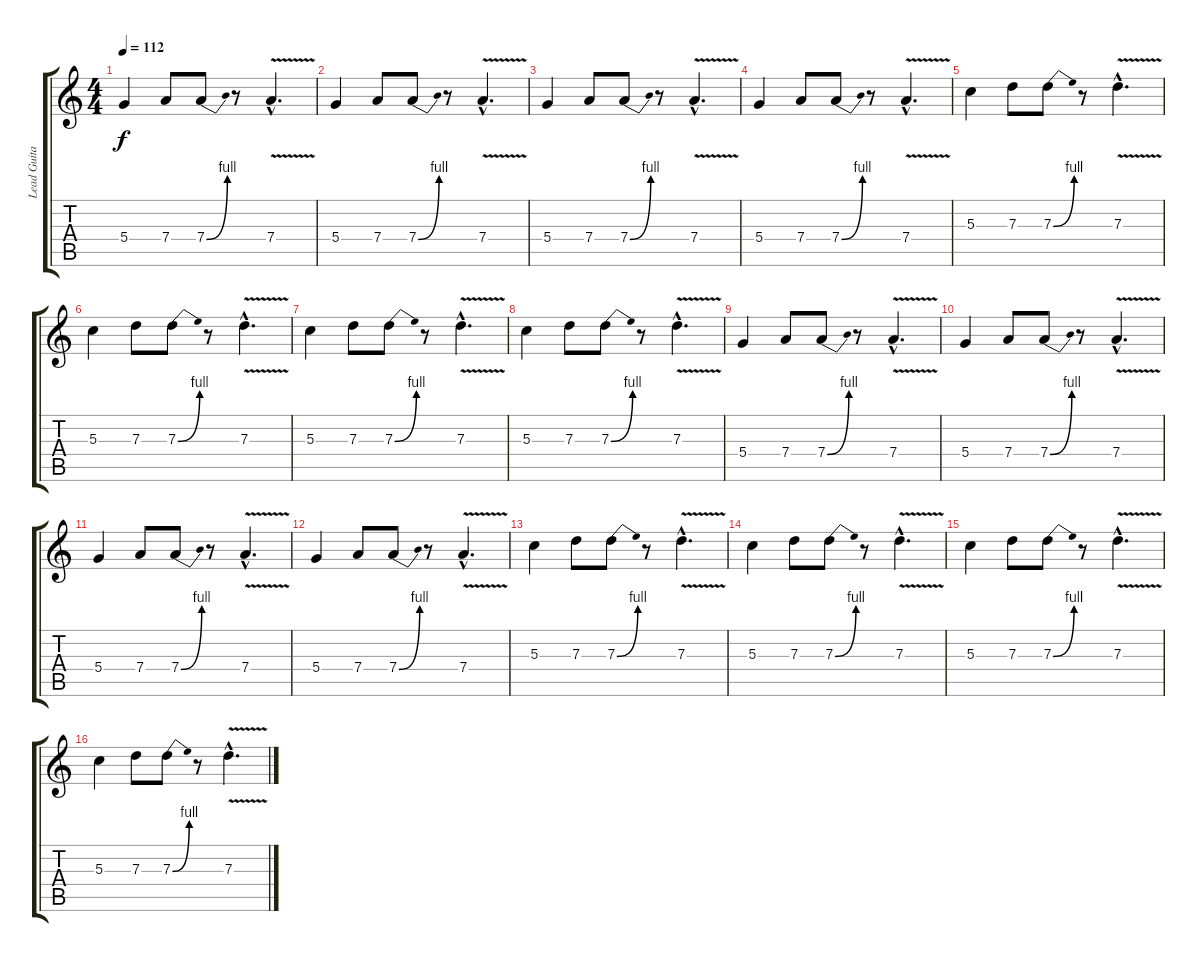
\track ("Lead Guitar 2" "Lead Guita") {instrument distortionguitar}
\staff {score tabs}
\tuning (E4 B3 G3 D3 A2 E2) {hide}
\ts (4 4)
\tempo 112
\clef g2
\ks c
5.4.4{dy f} 7.4.8 7.4{be (bend 0 0 60 4)}.8 r.8 7.4{v hac}.4{d} |
5.4.4 7.4.8 7.4{be (bend 0 0 60 4)}.8 r.8 7.4{v hac}.4{d} |
5.4.4 7.4.8 7.4{be (bend 0 0 60 4)}.8 r.8 7.4{v hac}.4{d} |
5.4.4 7.4.8 7.4{be (bend 0 0 60 4)}.8 r.8 7.4{v hac}.4{d} |
5.3.4 7.3.8 7.3{be (bend 0 0 60 4)}.8 r.8 7.3{v hac}.4{d} |
5.3.4 7.3.8 7.3{be (bend 0 0 60 4)}.8 r.8 7.3{v hac}.4{d} |
5.3.4 7.3.8 7.3{be (bend 0 0 60 4)}.8 r.8 7.3{v hac}.4{d} |
5.3.4 7.3.8 7.3{be (bend 0 0 60 4)}.8 r.8 7.3{v hac}.4{d} |
5.4.4 7.4.8 7.4{be (bend 0 0 60 4)}.8 r.8 7.4{v hac}.4{d} |
5.4.4 7.4.8 7.4{be (bend 0 0 60 4)}.8 r.8 7.4{v hac}.4{d} |
5.4.4 7.4.8 7.4{be (bend 0 0 60 4)}.8 r.8 7.4{v hac}.4{d} |
5.4.4 7.4.8 7.4{be (bend 0 0 60 4)}.8 r.8 7.4{v hac}.4{d} |
5.3.4 7.3.8 7.3{be (bend 0 0 60 4)}.8 r.8 7.3{v hac}.4{d} |
5.3.4 7.3.8 7.3{be (bend 0 0 60 4)}.8 r.8 7.3{v hac}.4{d} |
5.3.4 7.3.8 7.3{be (bend 0 0 60 4)}.8 r.8 7.3{v hac}.4{d} |
5.3.4 7.3.8 7.3{be (bend 0 0 60 4)}.8 r.8 7.3{v hac}.4{d}
